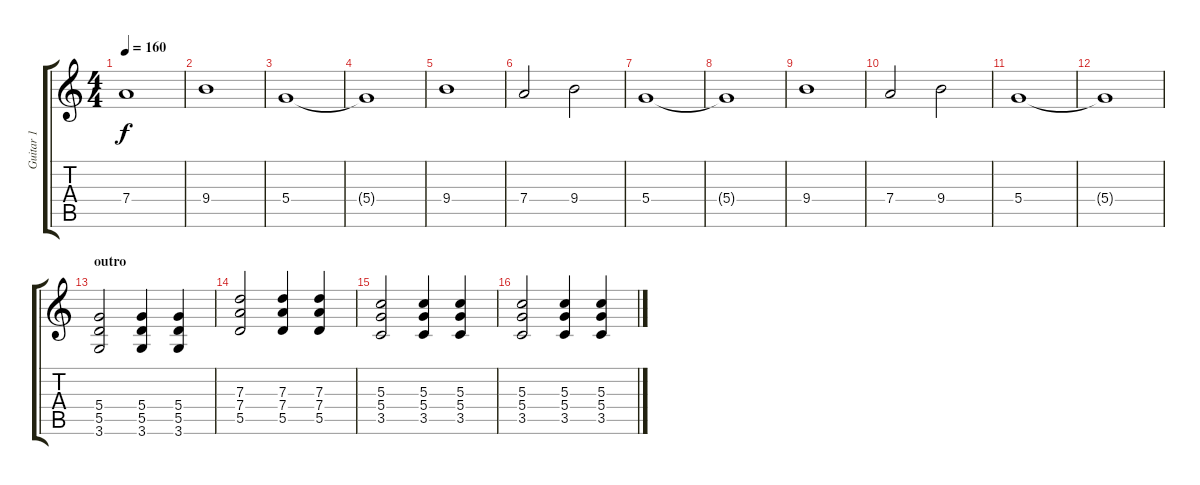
\track ("Guitar 1" "Guitar 1") {instrument overdrivenguitar}
\staff {score tabs}
\tuning (E4 B3 G3 D3 A2 E2) {hide}
\ts (4 4)
\tempo 160
\clef g2
\ks c
7.4.1{dy f} |
9.4.1 |
5.4.1 |
5.4{t}.1 |
9.4.1 |
7.4.2 9.4.2 |
5.4.1 |
5.4{t}.1 |
9.4.1 |
7.4.2 9.4.2 |
5.4.1 |
5.4{t}.1 |
\section ("" "outro")
(5.4 5.5 3.6).2 (5.4 5.5 3.6).4 (5.4 5.5 3.6).4 |
(7.3 7.4 5.5).2 (7.3 7.4 5.5).4 (7.3 7.4 5.5).4 |
(5.3 5.4 3.5).2 (5.3 5.4 3.5).4 (5.3 5.4 3.5).4 |
(5.3 5.4 3.5).2 (5.3 5.4 3.5).4 (5.3 5.4 3.5).4
